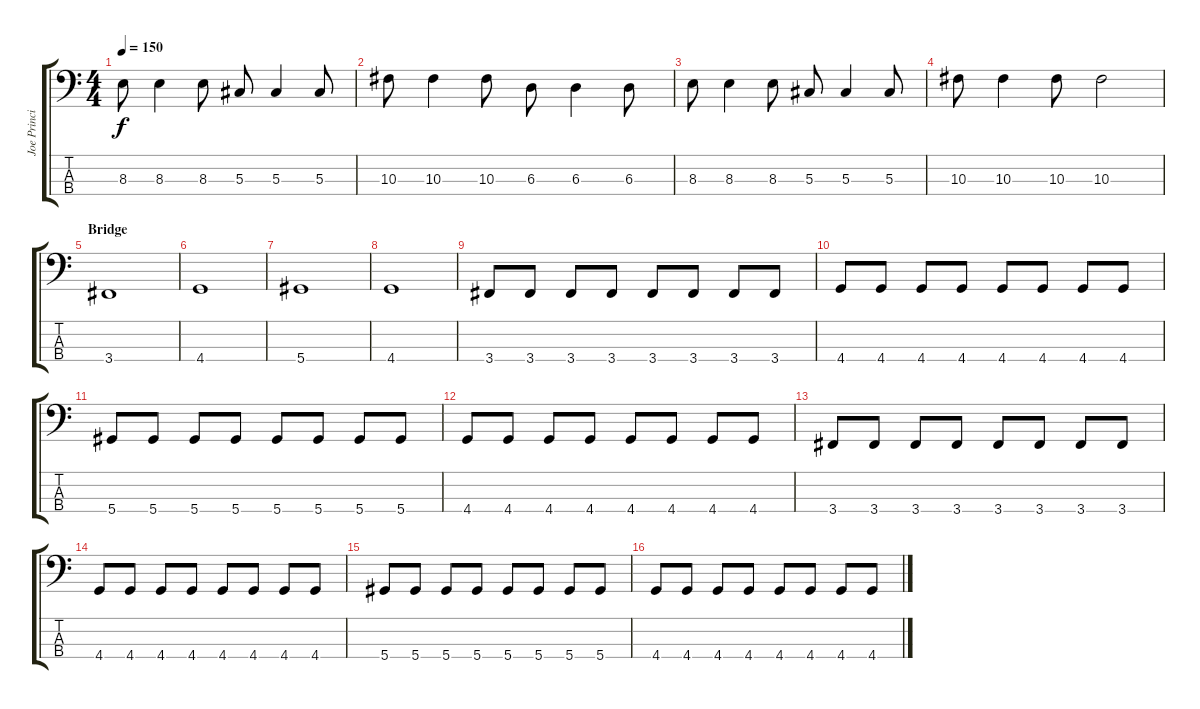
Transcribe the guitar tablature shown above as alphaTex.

\track ("Joe Principe" "Joe Princi") {instrument electricbasspick}
\staff {score tabs}
\tuning (Gb2 Db2 Ab1 Eb1) {hide}
\ts (4 4)
\tempo 150
\clef f4
\ks c
8.3.8{dy f} 8.3.4 8.3.8 5.3.8 5.3.4 5.3.8 |
10.3.8 10.3.4 10.3.8 6.3.8 6.3.4 6.3.8 |
8.3.8 8.3.4 8.3.8 5.3.8 5.3.4 5.3.8 |
10.3.8 10.3.4 10.3.8 10.3.2 |
\section ("" "Bridge")
3.4.1 |
4.4.1 |
5.4.1 |
4.4.1 |
3.4.8 3.4.8 3.4.8 3.4.8 3.4.8 3.4.8 3.4.8 3.4.8 |
4.4.8 4.4.8 4.4.8 4.4.8 4.4.8 4.4.8 4.4.8 4.4.8 |
5.4.8 5.4.8 5.4.8 5.4.8 5.4.8 5.4.8 5.4.8 5.4.8 |
4.4.8 4.4.8 4.4.8 4.4.8 4.4.8 4.4.8 4.4.8 4.4.8 |
3.4.8 3.4.8 3.4.8 3.4.8 3.4.8 3.4.8 3.4.8 3.4.8 |
4.4.8 4.4.8 4.4.8 4.4.8 4.4.8 4.4.8 4.4.8 4.4.8 |
5.4.8 5.4.8 5.4.8 5.4.8 5.4.8 5.4.8 5.4.8 5.4.8 |
4.4.8 4.4.8 4.4.8 4.4.8 4.4.8 4.4.8 4.4.8 4.4.8
